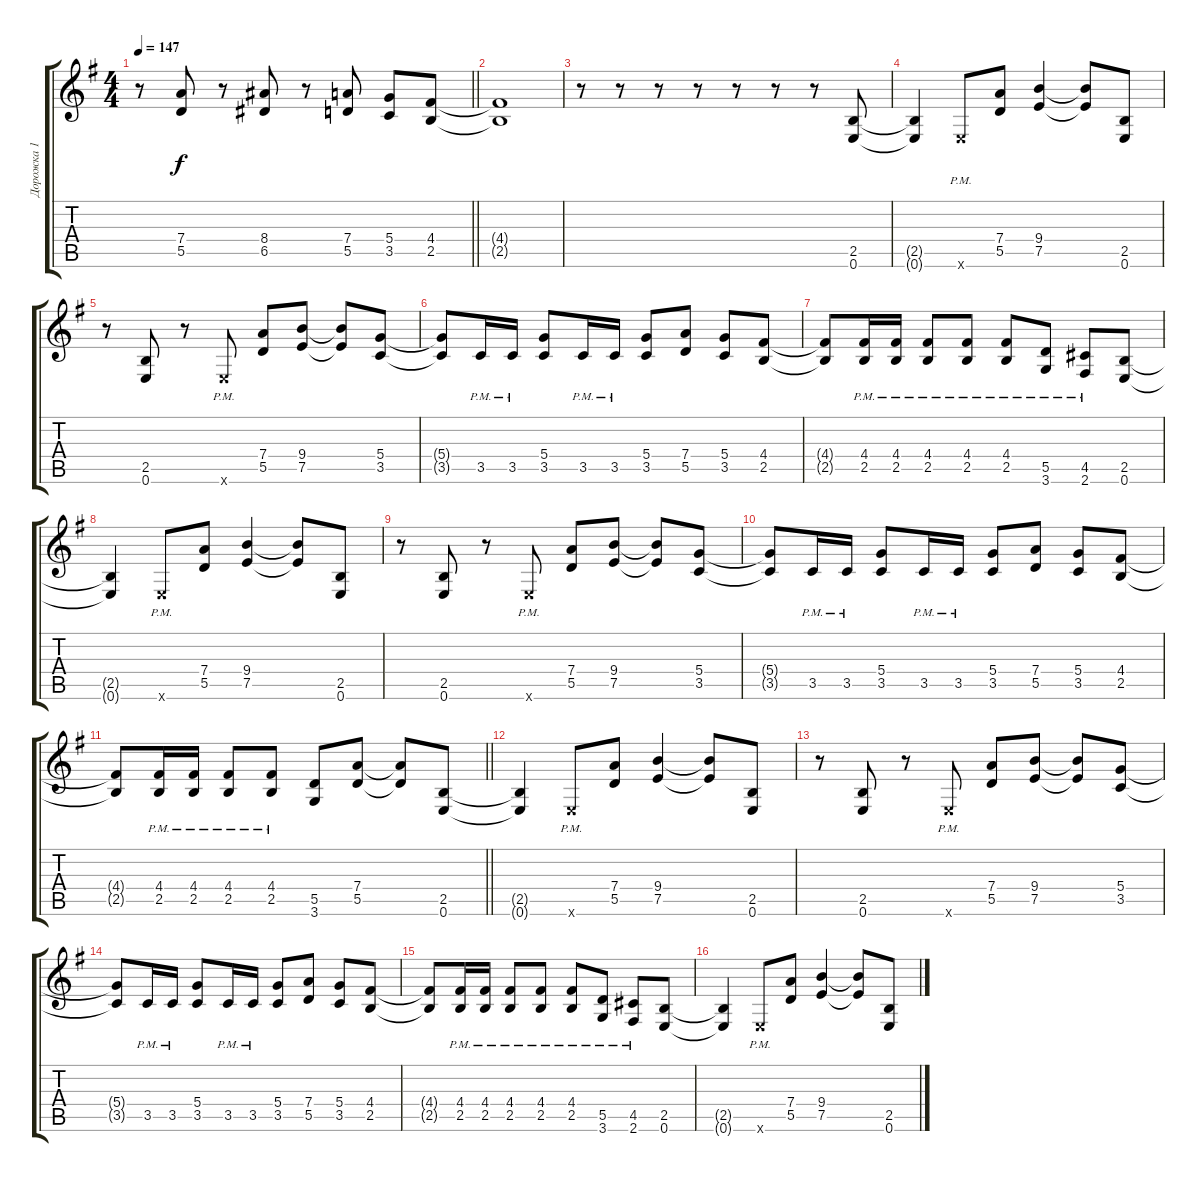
\track ("Дорожка 1" "Дорожка 1") {instrument overdrivenguitar}
\staff {score tabs}
\tuning (E4 B3 G3 D3 A2 E2) {hide}
\ts (4 4)
\tempo 147
\clef g2
\barLineRight lightlight
\ks eminor
r.8{dy f} (7.4 5.5).8 r.8 (8.4 6.5).8 r.8 (7.4 5.5).8 (5.4 3.5).8 (4.4 2.5).8 |
(4.4{t} 2.5{t}).1 |
r.8 r.8 r.8 r.8 r.8 r.8 r.8 (2.5 0.6).8 |
(2.5{t} 0.6{t}).4 0.6{pm x}.8 (7.4 5.5).8 (9.4 7.5).4 (9.4{t} 7.5{t}).8 (2.5 0.6).8 |
r.8 (2.5 0.6).8 r.8 0.6{pm x}.8 (7.4 5.5).8 (9.4 7.5).8 (9.4{t} 7.5{t}).8 (5.4 3.5).8 |
(5.4{t} 3.5{t}).8 3.5{pm}.16 3.5{pm}.16 (5.4 3.5).8 3.5{pm}.16 3.5{pm}.16 (5.4 3.5).8 (7.4 5.5).8 (5.4 3.5).8 (4.4 2.5).8 |
(4.4{t} 2.5{t}).8 (4.4{pm} 2.5{pm}).16 (4.4{pm} 2.5{pm}).16 (4.4{pm} 2.5{pm}).8 (4.4{pm} 2.5{pm}).8 (4.4{pm} 2.5{pm}).8 (5.5{pm} 3.6{pm}).8 (4.5{pm} 2.6{pm}).8 (2.5 0.6).8 |
(2.5{t} 0.6{t}).4 0.6{pm x}.8 (7.4 5.5).8 (9.4 7.5).4 (9.4{t} 7.5{t}).8 (2.5 0.6).8 |
r.8 (2.5 0.6).8 r.8 0.6{pm x}.8 (7.4 5.5).8 (9.4 7.5).8 (9.4{t} 7.5{t}).8 (5.4 3.5).8 |
(5.4{t} 3.5{t}).8 3.5{pm}.16 3.5{pm}.16 (5.4 3.5).8 3.5{pm}.16 3.5{pm}.16 (5.4 3.5).8 (7.4 5.5).8 (5.4 3.5).8 (4.4 2.5).8 |
\barLineRight lightlight
(4.4{t} 2.5{t}).8 (4.4{pm} 2.5{pm}).16 (4.4{pm} 2.5{pm}).16 (4.4{pm} 2.5{pm}).8 (4.4{pm} 2.5{pm}).8 (5.5 3.6).8 (7.4 5.5).8 (7.4{t} 5.5{t}).8 (2.5 0.6).8 |
(2.5{t} 0.6{t}).4 0.6{pm x}.8 (7.4 5.5).8 (9.4 7.5).4 (9.4{t} 7.5{t}).8 (2.5 0.6).8 |
r.8 (2.5 0.6).8 r.8 0.6{pm x}.8 (7.4 5.5).8 (9.4 7.5).8 (9.4{t} 7.5{t}).8 (5.4 3.5).8 |
(5.4{t} 3.5{t}).8 3.5{pm}.16 3.5{pm}.16 (5.4 3.5).8 3.5{pm}.16 3.5{pm}.16 (5.4 3.5).8 (7.4 5.5).8 (5.4 3.5).8 (4.4 2.5).8 |
(4.4{t} 2.5{t}).8 (4.4{pm} 2.5{pm}).16 (4.4{pm} 2.5{pm}).16 (4.4{pm} 2.5{pm}).8 (4.4{pm} 2.5{pm}).8 (4.4{pm} 2.5{pm}).8 (5.5{pm} 3.6{pm}).8 (4.5{pm} 2.6{pm}).8 (2.5 0.6).8 |
(2.5{t} 0.6{t}).4 0.6{pm x}.8 (7.4 5.5).8 (9.4 7.5).4 (9.4{t} 7.5{t}).8 (2.5 0.6).8
